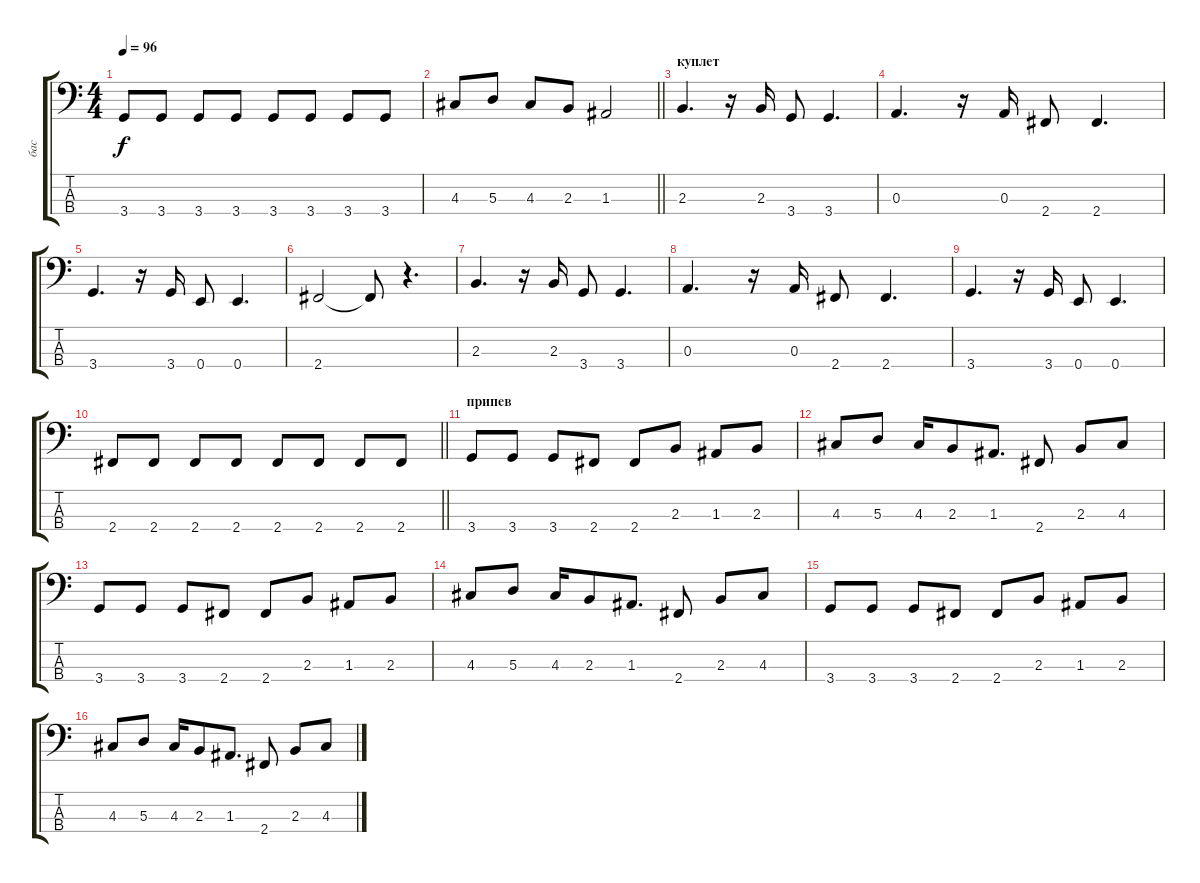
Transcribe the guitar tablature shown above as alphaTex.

\track ("бас" "бас") {instrument electricbassfinger}
\staff {score tabs}
\tuning (G2 D2 A1 E1) {hide}
\ts (4 4)
\tempo 96
\clef f4
\ks c
3.4.8{dy f} 3.4.8 3.4.8 3.4.8 3.4.8 3.4.8 3.4.8 3.4.8 |
\barLineRight lightlight
4.3.8 5.3.8 4.3.8 2.3.8 1.3.2 |
\section ("" "куплет")
2.3.4{d} r.16 2.3.16 3.4.8 3.4.4{d} |
0.3.4{d} r.16 0.3.16 2.4.8 2.4.4{d} |
3.4.4{d} r.16 3.4.16 0.4.8 0.4.4{d} |
2.4.2 2.4{t}.8 r.4{d} |
2.3.4{d} r.16 2.3.16 3.4.8 3.4.4{d} |
0.3.4{d} r.16 0.3.16 2.4.8 2.4.4{d} |
3.4.4{d} r.16 3.4.16 0.4.8 0.4.4{d} |
\barLineRight lightlight
2.4.8 2.4.8 2.4.8 2.4.8 2.4.8 2.4.8 2.4.8 2.4.8 |
\section ("" "припев")
3.4.8 3.4.8 3.4.8 2.4.8 2.4.8 2.3.8 1.3.8 2.3.8 |
4.3.8 5.3.8 4.3.16 2.3.8 1.3.8{d} 2.4.8 2.3.8 4.3.8 |
3.4.8 3.4.8 3.4.8 2.4.8 2.4.8 2.3.8 1.3.8 2.3.8 |
4.3.8 5.3.8 4.3.16 2.3.8 1.3.8{d} 2.4.8 2.3.8 4.3.8 |
3.4.8 3.4.8 3.4.8 2.4.8 2.4.8 2.3.8 1.3.8 2.3.8 |
4.3.8 5.3.8 4.3.16 2.3.8 1.3.8{d} 2.4.8 2.3.8 4.3.8
